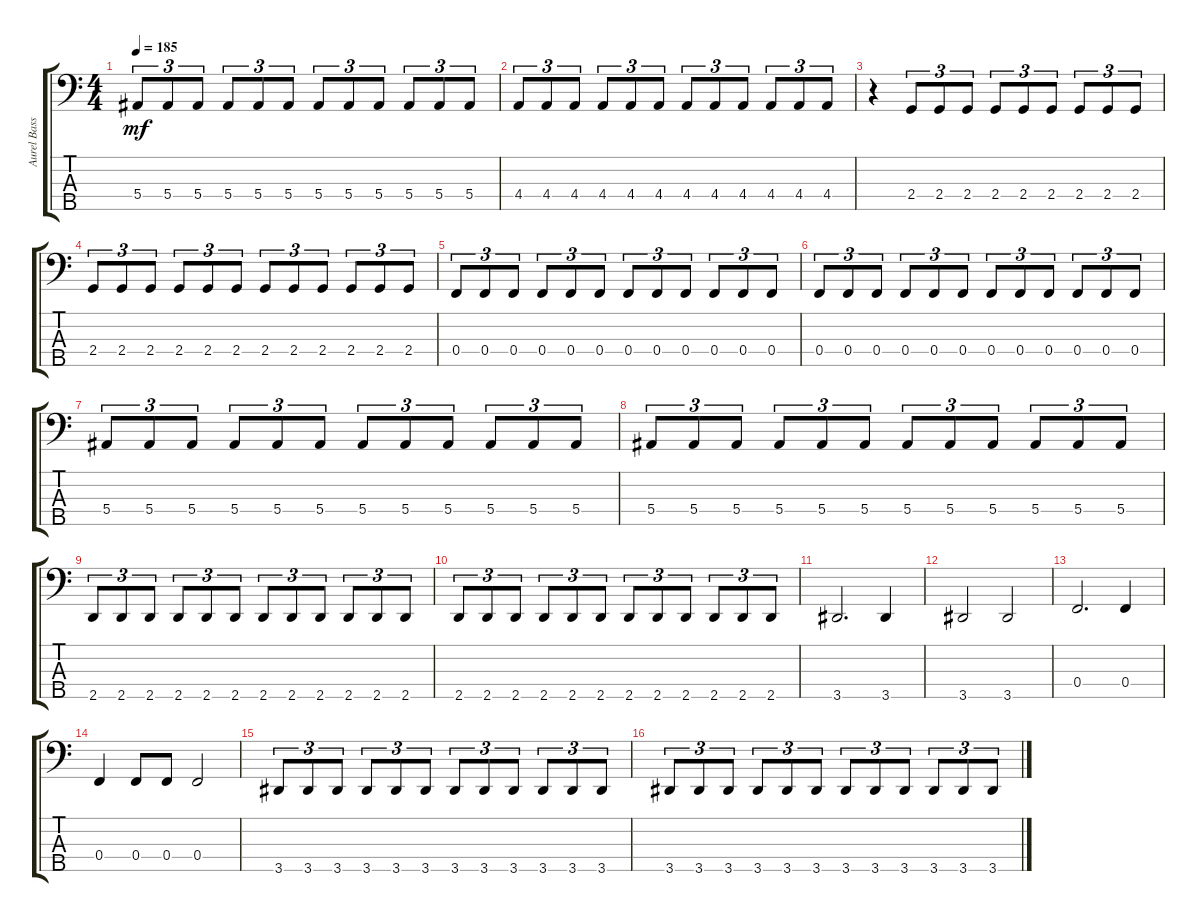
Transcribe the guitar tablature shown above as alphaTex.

\track ("Aurel Bass" "Aurel Bass") {instrument electricbassfinger}
\staff {score tabs}
\tuning (Ab2 Eb2 Bb1 F1 C1) {hide}
\ts (4 4)
\tempo 185
\clef f4
\ks c
5.4.8{tu (3 2) dy mf} 5.4.8{tu (3 2)} 5.4.8{tu (3 2)} 5.4.8{tu (3 2)} 5.4.8{tu (3 2)} 5.4.8{tu (3 2)} 5.4.8{tu (3 2)} 5.4.8{tu (3 2)} 5.4.8{tu (3 2)} 5.4.8{tu (3 2)} 5.4.8{tu (3 2)} 5.4.8{tu (3 2)} |
4.4.8{tu (3 2)} 4.4.8{tu (3 2)} 4.4.8{tu (3 2)} 4.4.8{tu (3 2)} 4.4.8{tu (3 2)} 4.4.8{tu (3 2)} 4.4.8{tu (3 2)} 4.4.8{tu (3 2)} 4.4.8{tu (3 2)} 4.4.8{tu (3 2)} 4.4.8{tu (3 2)} 4.4.8{tu (3 2)} |
r.4 2.4.8{tu (3 2)} 2.4.8{tu (3 2)} 2.4.8{tu (3 2)} 2.4.8{tu (3 2)} 2.4.8{tu (3 2)} 2.4.8{tu (3 2)} 2.4.8{tu (3 2)} 2.4.8{tu (3 2)} 2.4.8{tu (3 2)} |
2.4.8{tu (3 2)} 2.4.8{tu (3 2)} 2.4.8{tu (3 2)} 2.4.8{tu (3 2)} 2.4.8{tu (3 2)} 2.4.8{tu (3 2)} 2.4.8{tu (3 2)} 2.4.8{tu (3 2)} 2.4.8{tu (3 2)} 2.4.8{tu (3 2)} 2.4.8{tu (3 2)} 2.4.8{tu (3 2)} |
0.4.8{tu (3 2)} 0.4.8{tu (3 2)} 0.4.8{tu (3 2)} 0.4.8{tu (3 2)} 0.4.8{tu (3 2)} 0.4.8{tu (3 2)} 0.4.8{tu (3 2)} 0.4.8{tu (3 2)} 0.4.8{tu (3 2)} 0.4.8{tu (3 2)} 0.4.8{tu (3 2)} 0.4.8{tu (3 2)} |
0.4.8{tu (3 2)} 0.4.8{tu (3 2)} 0.4.8{tu (3 2)} 0.4.8{tu (3 2)} 0.4.8{tu (3 2)} 0.4.8{tu (3 2)} 0.4.8{tu (3 2)} 0.4.8{tu (3 2)} 0.4.8{tu (3 2)} 0.4.8{tu (3 2)} 0.4.8{tu (3 2)} 0.4.8{tu (3 2)} |
5.4.8{tu (3 2)} 5.4.8{tu (3 2)} 5.4.8{tu (3 2)} 5.4.8{tu (3 2)} 5.4.8{tu (3 2)} 5.4.8{tu (3 2)} 5.4.8{tu (3 2)} 5.4.8{tu (3 2)} 5.4.8{tu (3 2)} 5.4.8{tu (3 2)} 5.4.8{tu (3 2)} 5.4.8{tu (3 2)} |
5.4.8{tu (3 2)} 5.4.8{tu (3 2)} 5.4.8{tu (3 2)} 5.4.8{tu (3 2)} 5.4.8{tu (3 2)} 5.4.8{tu (3 2)} 5.4.8{tu (3 2)} 5.4.8{tu (3 2)} 5.4.8{tu (3 2)} 5.4.8{tu (3 2)} 5.4.8{tu (3 2)} 5.4.8{tu (3 2)} |
2.5.8{tu (3 2)} 2.5.8{tu (3 2)} 2.5.8{tu (3 2)} 2.5.8{tu (3 2)} 2.5.8{tu (3 2)} 2.5.8{tu (3 2)} 2.5.8{tu (3 2)} 2.5.8{tu (3 2)} 2.5.8{tu (3 2)} 2.5.8{tu (3 2)} 2.5.8{tu (3 2)} 2.5.8{tu (3 2)} |
2.5.8{tu (3 2)} 2.5.8{tu (3 2)} 2.5.8{tu (3 2)} 2.5.8{tu (3 2)} 2.5.8{tu (3 2)} 2.5.8{tu (3 2)} 2.5.8{tu (3 2)} 2.5.8{tu (3 2)} 2.5.8{tu (3 2)} 2.5.8{tu (3 2)} 2.5.8{tu (3 2)} 2.5.8{tu (3 2)} |
3.5.2{d} 3.5.4 |
3.5.2 3.5.2 |
0.4.2{d} 0.4.4 |
0.4.4 0.4.8 0.4.8 0.4.2 |
3.5.8{tu (3 2)} 3.5.8{tu (3 2)} 3.5.8{tu (3 2)} 3.5.8{tu (3 2)} 3.5.8{tu (3 2)} 3.5.8{tu (3 2)} 3.5.8{tu (3 2)} 3.5.8{tu (3 2)} 3.5.8{tu (3 2)} 3.5.8{tu (3 2)} 3.5.8{tu (3 2)} 3.5.8{tu (3 2)} |
3.5.8{tu (3 2)} 3.5.8{tu (3 2)} 3.5.8{tu (3 2)} 3.5.8{tu (3 2)} 3.5.8{tu (3 2)} 3.5.8{tu (3 2)} 3.5.8{tu (3 2)} 3.5.8{tu (3 2)} 3.5.8{tu (3 2)} 3.5.8{tu (3 2)} 3.5.8{tu (3 2)} 3.5.8{tu (3 2)}
